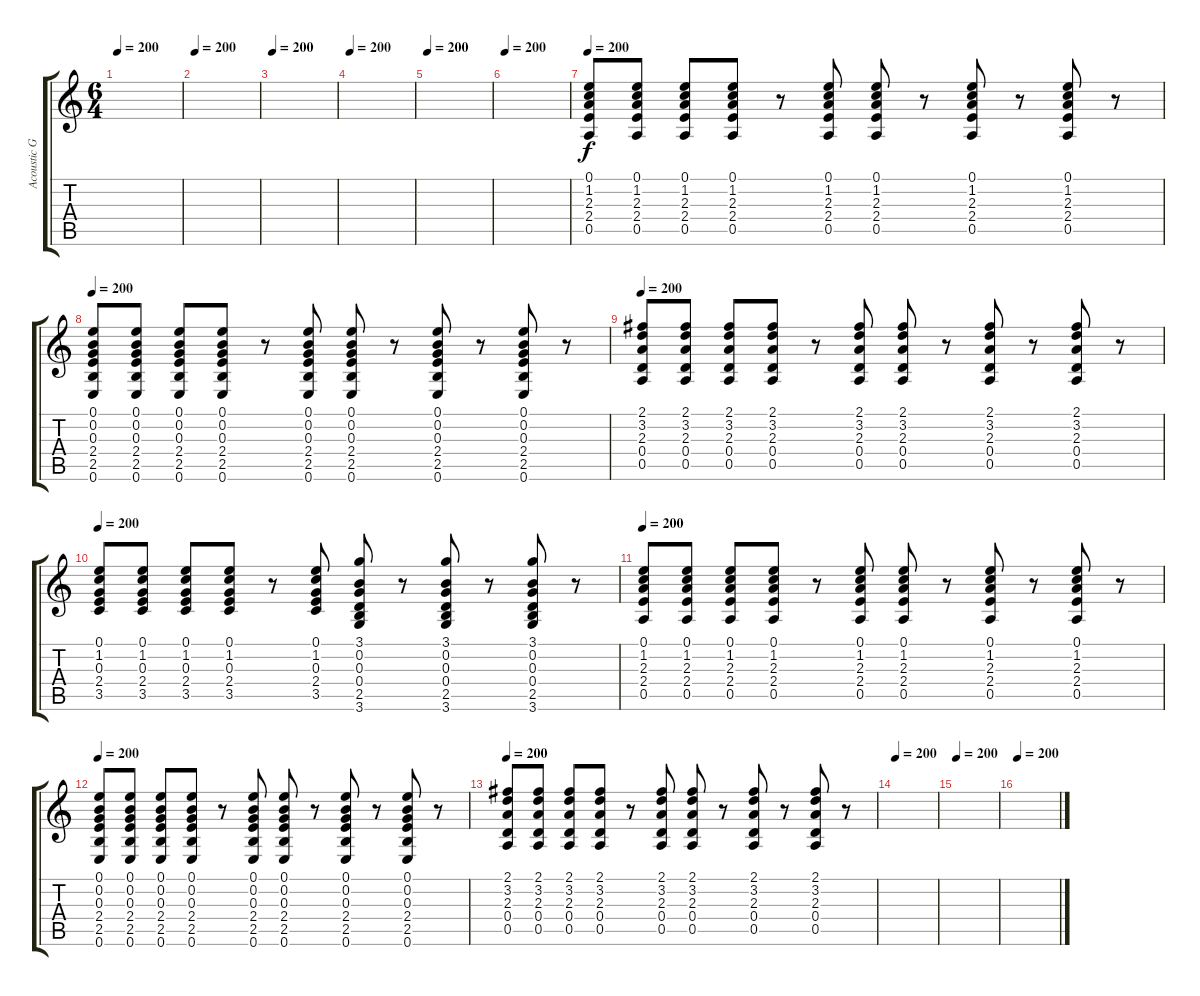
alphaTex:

\track ("Acoustic Guitar" "Acoustic G") {instrument acousticguitarnylon}
\staff {score tabs}
\tuning (E4 B3 G3 D3 A2 E2) {hide}
\ts (6 4)
\tempo 200
\clef g2
\ks c
|
\tempo 200
|
\tempo 200
|
\tempo 200
|
\tempo 200
|
\tempo 200
|
\tempo 200
(0.1 1.2 2.3 2.4 0.5).8 (0.1 1.2 2.3 2.4 0.5).8 (0.1 1.2 2.3 2.4 0.5).8 (0.1 1.2 2.3 2.4 0.5).8 r.8 (0.1 1.2 2.3 2.4 0.5).8 (0.1 1.2 2.3 2.4 0.5).8 r.8 (0.1 1.2 2.3 2.4 0.5).8 r.8 (0.1 1.2 2.3 2.4 0.5).8 r.8 |
\tempo 200
(0.1 0.2 0.3 2.4 2.5 0.6).8 (0.1 0.2 0.3 2.4 2.5 0.6).8 (0.1 0.2 0.3 2.4 2.5 0.6).8 (0.1 0.2 0.3 2.4 2.5 0.6).8 r.8 (0.1 0.2 0.3 2.4 2.5 0.6).8 (0.1 0.2 0.3 2.4 2.5 0.6).8 r.8 (0.1 0.2 0.3 2.4 2.5 0.6).8 r.8 (0.1 0.2 0.3 2.4 2.5 0.6).8 r.8 |
\tempo 200
(2.1 3.2 2.3 0.4 0.5).8 (2.1 3.2 2.3 0.4 0.5).8 (2.1 3.2 2.3 0.4 0.5).8 (2.1 3.2 2.3 0.4 0.5).8 r.8 (2.1 3.2 2.3 0.4 0.5).8 (2.1 3.2 2.3 0.4 0.5).8 r.8 (2.1 3.2 2.3 0.4 0.5).8 r.8 (2.1 3.2 2.3 0.4 0.5).8 r.8 |
\tempo 200
(0.1 1.2 0.3 2.4 3.5).8 (0.1 1.2 0.3 2.4 3.5).8 (0.1 1.2 0.3 2.4 3.5).8 (0.1 1.2 0.3 2.4 3.5).8 r.8 (0.1 1.2 0.3 2.4 3.5).8 (3.1 0.2 0.3 0.4 2.5 3.6).8 r.8 (3.1 0.2 0.3 0.4 2.5 3.6).8 r.8 (3.1 0.2 0.3 0.4 2.5 3.6).8 r.8 |
\tempo 200
(0.1 1.2 2.3 2.4 0.5).8 (0.1 1.2 2.3 2.4 0.5).8 (0.1 1.2 2.3 2.4 0.5).8 (0.1 1.2 2.3 2.4 0.5).8 r.8 (0.1 1.2 2.3 2.4 0.5).8 (0.1 1.2 2.3 2.4 0.5).8 r.8 (0.1 1.2 2.3 2.4 0.5).8 r.8 (0.1 1.2 2.3 2.4 0.5).8 r.8 |
\tempo 200
(0.1 0.2 0.3 2.4 2.5 0.6).8 (0.1 0.2 0.3 2.4 2.5 0.6).8 (0.1 0.2 0.3 2.4 2.5 0.6).8 (0.1 0.2 0.3 2.4 2.5 0.6).8 r.8 (0.1 0.2 0.3 2.4 2.5 0.6).8 (0.1 0.2 0.3 2.4 2.5 0.6).8 r.8 (0.1 0.2 0.3 2.4 2.5 0.6).8 r.8 (0.1 0.2 0.3 2.4 2.5 0.6).8 r.8 |
\tempo 200
(2.1 3.2 2.3 0.4 0.5).8 (2.1 3.2 2.3 0.4 0.5).8 (2.1 3.2 2.3 0.4 0.5).8 (2.1 3.2 2.3 0.4 0.5).8 r.8 (2.1 3.2 2.3 0.4 0.5).8 (2.1 3.2 2.3 0.4 0.5).8 r.8 (2.1 3.2 2.3 0.4 0.5).8 r.8 (2.1 3.2 2.3 0.4 0.5).8 r.8 |
\tempo 200
|
\tempo 200
|
\tempo 200
